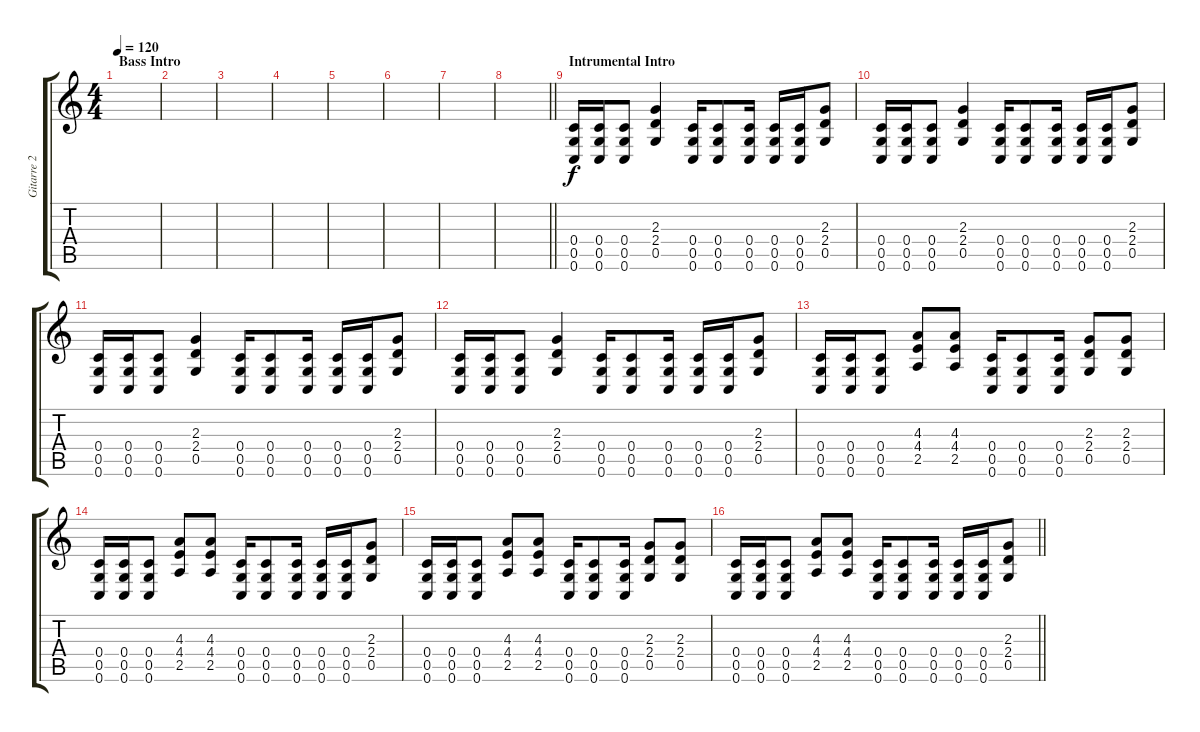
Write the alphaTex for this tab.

\track ("Gitarre 2" "Gitarre 2") {instrument distortionguitar}
\staff {score tabs}
\tuning (D4 A3 F3 C3 G2 C2) {hide}
\ts (4 4)
\section ("" "Bass Intro")
\tempo 120
\clef g2
\ks c
|
|
|
|
|
|
|
\barLineRight lightlight
|
\section ("" "Intrumental Intro")
(0.4 0.5 0.6).16 (0.4 0.5 0.6).16 (0.4 0.5 0.6).8 (2.3 2.4 0.5).4 (0.4 0.5 0.6).16 (0.4 0.5 0.6).8 (0.4 0.5 0.6).16 (0.4 0.5 0.6).16 (0.4 0.5 0.6).16 (2.3 2.4 0.5).8 |
(0.4 0.5 0.6).16 (0.4 0.5 0.6).16 (0.4 0.5 0.6).8 (2.3 2.4 0.5).4 (0.4 0.5 0.6).16 (0.4 0.5 0.6).8 (0.4 0.5 0.6).16 (0.4 0.5 0.6).16 (0.4 0.5 0.6).16 (2.3 2.4 0.5).8 |
(0.4 0.5 0.6).16 (0.4 0.5 0.6).16 (0.4 0.5 0.6).8 (2.3 2.4 0.5).4 (0.4 0.5 0.6).16 (0.4 0.5 0.6).8 (0.4 0.5 0.6).16 (0.4 0.5 0.6).16 (0.4 0.5 0.6).16 (2.3 2.4 0.5).8 |
(0.4 0.5 0.6).16 (0.4 0.5 0.6).16 (0.4 0.5 0.6).8 (2.3 2.4 0.5).4 (0.4 0.5 0.6).16 (0.4 0.5 0.6).8 (0.4 0.5 0.6).16 (0.4 0.5 0.6).16 (0.4 0.5 0.6).16 (2.3 2.4 0.5).8 |
(0.4 0.5 0.6).16 (0.4 0.5 0.6).16 (0.4 0.5 0.6).8 (4.3 4.4 2.5).8 (4.3 4.4 2.5).8 (0.4 0.5 0.6).16 (0.4 0.5 0.6).8 (0.4 0.5 0.6).16 (2.3 2.4 0.5).8 (2.3 2.4 0.5).8 |
(0.4 0.5 0.6).16 (0.4 0.5 0.6).16 (0.4 0.5 0.6).8 (4.3 4.4 2.5).8 (4.3 4.4 2.5).8 (0.4 0.5 0.6).16 (0.4 0.5 0.6).8 (0.4 0.5 0.6).16 (0.4 0.5 0.6).16 (0.4 0.5 0.6).16 (2.3 2.4 0.5).8 |
(0.4 0.5 0.6).16 (0.4 0.5 0.6).16 (0.4 0.5 0.6).8 (4.3 4.4 2.5).8 (4.3 4.4 2.5).8 (0.4 0.5 0.6).16 (0.4 0.5 0.6).8 (0.4 0.5 0.6).16 (2.3 2.4 0.5).8 (2.3 2.4 0.5).8 |
\barLineRight lightlight
(0.4 0.5 0.6).16 (0.4 0.5 0.6).16 (0.4 0.5 0.6).8 (4.3 4.4 2.5).8 (4.3 4.4 2.5).8 (0.4 0.5 0.6).16 (0.4 0.5 0.6).8 (0.4 0.5 0.6).16 (0.4 0.5 0.6).16 (0.4 0.5 0.6).16 (2.3 2.4 0.5).8
